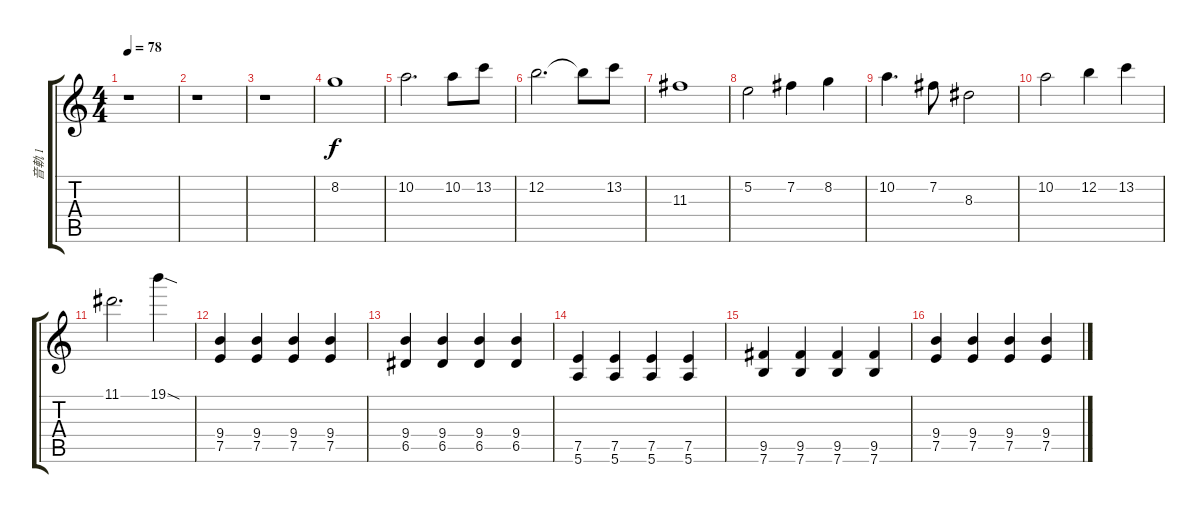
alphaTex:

\track ("音軌 1" "音軌 1") {instrument electricguitarjazz}
\staff {score tabs}
\tuning (E4 B3 G3 D3 A2 E2) {hide}
\ts (4 4)
\tempo 78
\clef g2
\ks c
r.1{dy f} |
r.1 |
r.1 |
8.2.1 |
10.2.2{d} 10.2.8 13.2.8 |
12.2.2{d} 12.2{t}.8 13.2.8 |
11.3.1 |
5.2.2 7.2.4 8.2.4 |
10.2.4{d} 7.2.8 8.3.2 |
10.2.2 12.2.4 13.2.4 |
11.1.2{d} 19.1{sod}.4 |
(9.4 7.5).4 (9.4 7.5).4 (9.4 7.5).4 (9.4 7.5).4 |
(9.4 6.5).4 (9.4 6.5).4 (9.4 6.5).4 (9.4 6.5).4 |
(7.5 5.6).4 (7.5 5.6).4 (7.5 5.6).4 (7.5 5.6).4 |
(9.5 7.6).4 (9.5 7.6).4 (9.5 7.6).4 (9.5 7.6).4 |
(9.4 7.5).4 (9.4 7.5).4 (9.4 7.5).4 (9.4 7.5).4
